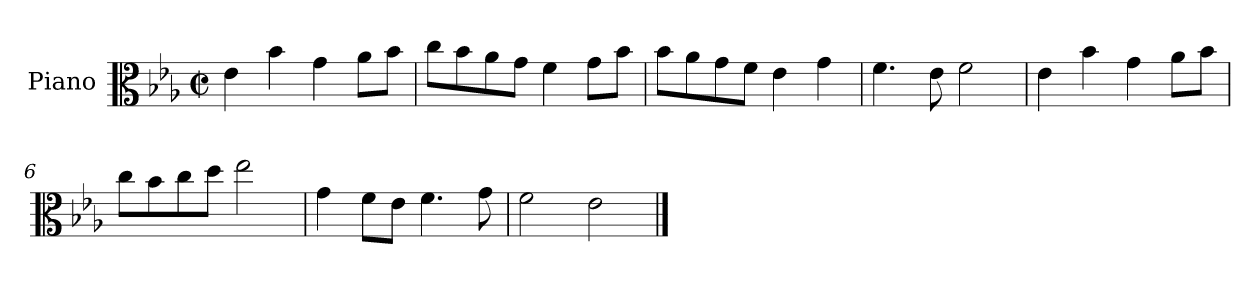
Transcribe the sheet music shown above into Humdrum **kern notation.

**kern
*part1
*staff1
*I"Piano
*I'Pno
*clefC3
*k[b-e-a-]
*M2/2
*met(c|)
=1
4e-\
4b-\
4g\
8a-\L
8b-\J
=2
8cc\L
8b-\
8a-\
8g\J
4f\
8g\L
8b-\J
=3
8b-\L
8a-\
8g\
8f\J
4e-\
4g\
=4
4.f\
8e-\
2f\
=5
4e-\
4b-\
4g\
8a-\L
8b-\J
=6
8cc\L
8b-\
8cc\
8dd\J
2ee-\
=7
4g\
8f\L
8e-\J
4.f\
8g\
=8
2f\
2e-\
==
*-
